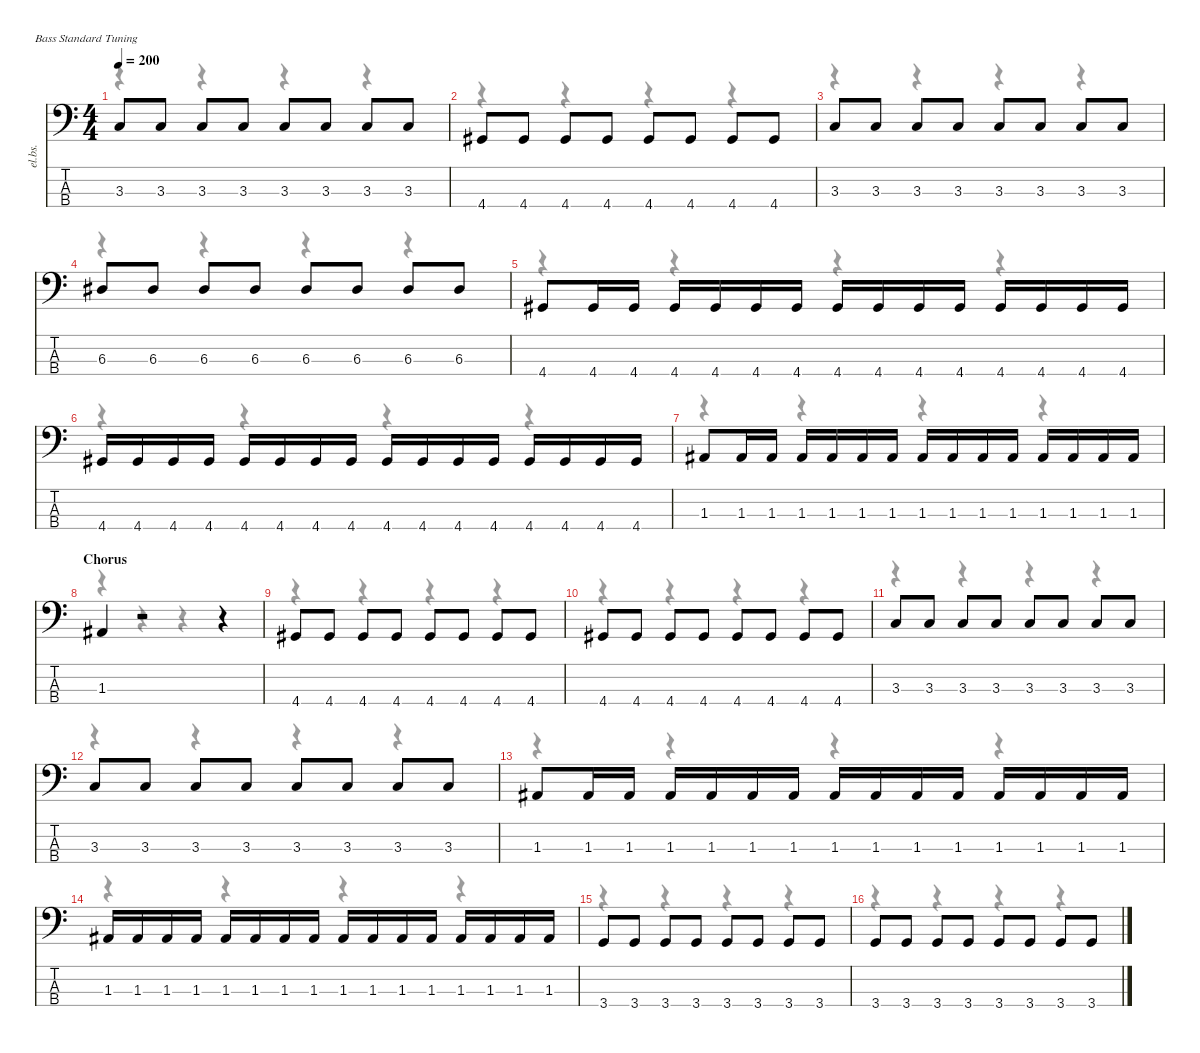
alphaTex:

\defaultSystemsLayout 4
\hideDynamics
\bracketExtendMode nobrackets
\otherSystemsTrackNameOrientation horizontal
\track ("Frï¿½dï¿½ric Leclercq (Bass)" "el.bs.") {instrument electricbassfinger}
\staff {score tabs}
\tuning (G2 D2 A1 E1)
\voice
\ts (4 4)
\tempo 200
\clef f4
\ks c
3.3.8{dy f} 3.3.8 3.3.8 3.3.8 3.3.8 3.3.8 3.3.8 3.3.8 |
4.4{acc #}.8 4.4{acc #}.8 4.4{acc #}.8 4.4{acc #}.8 4.4{acc #}.8 4.4{acc #}.8 4.4{acc #}.8 4.4{acc #}.8 |
3.3.8 3.3.8 3.3.8 3.3.8 3.3.8 3.3.8 3.3.8 3.3.8 |
6.3{acc #}.8 6.3{acc #}.8 6.3{acc #}.8 6.3{acc #}.8 6.3{acc #}.8 6.3{acc #}.8 6.3{acc #}.8 6.3{acc #}.8 |
4.4{acc #}.8 4.4{acc #}.16 4.4{acc #}.16 4.4{acc #}.16 4.4{acc #}.16 4.4{acc #}.16 4.4{acc #}.16 4.4{acc #}.16 4.4{acc #}.16 4.4{acc #}.16 4.4{acc #}.16 4.4{acc #}.16 4.4{acc #}.16 4.4{acc #}.16 4.4{acc #}.16 |
4.4{acc #}.16 4.4{acc #}.16 4.4{acc #}.16 4.4{acc #}.16 4.4{acc #}.16 4.4{acc #}.16 4.4{acc #}.16 4.4{acc #}.16 4.4{acc #}.16 4.4{acc #}.16 4.4{acc #}.16 4.4{acc #}.16 4.4{acc #}.16 4.4{acc #}.16 4.4{acc #}.16 4.4{acc #}.16 |
1.3{acc #}.8 1.3{acc #}.16 1.3{acc #}.16 1.3{acc #}.16 1.3{acc #}.16 1.3{acc #}.16 1.3{acc #}.16 1.3{acc #}.16 1.3{acc #}.16 1.3{acc #}.16 1.3{acc #}.16 1.3{acc #}.16 1.3{acc #}.16 1.3{acc #}.16 1.3{acc #}.16 |
\section ("" "Chorus")
1.3{acc #}.4 r.2 r.4 |
4.4{acc #}.8 4.4{acc #}.8 4.4{acc #}.8 4.4{acc #}.8 4.4{acc #}.8 4.4{acc #}.8 4.4{acc #}.8 4.4{acc #}.8 |
4.4{acc #}.8 4.4{acc #}.8 4.4{acc #}.8 4.4{acc #}.8 4.4{acc #}.8 4.4{acc #}.8 4.4{acc #}.8 4.4{acc #}.8 |
3.3.8 3.3.8 3.3.8 3.3.8 3.3.8 3.3.8 3.3.8 3.3.8 |
3.3.8 3.3.8 3.3.8 3.3.8 3.3.8 3.3.8 3.3.8 3.3.8 |
1.3{acc #}.8 1.3{acc #}.16 1.3{acc #}.16 1.3{acc #}.16 1.3{acc #}.16 1.3{acc #}.16 1.3{acc #}.16 1.3{acc #}.16 1.3{acc #}.16 1.3{acc #}.16 1.3{acc #}.16 1.3{acc #}.16 1.3{acc #}.16 1.3{acc #}.16 1.3{acc #}.16 |
1.3{acc #}.16 1.3{acc #}.16 1.3{acc #}.16 1.3{acc #}.16 1.3{acc #}.16 1.3{acc #}.16 1.3{acc #}.16 1.3{acc #}.16 1.3{acc #}.16 1.3{acc #}.16 1.3{acc #}.16 1.3{acc #}.16 1.3{acc #}.16 1.3{acc #}.16 1.3{acc #}.16 1.3{acc #}.16 |
3.4.8 3.4.8 3.4.8 3.4.8 3.4.8 3.4.8 3.4.8 3.4.8 |
3.4.8 3.4.8 3.4.8 3.4.8 3.4.8 3.4.8 3.4.8 3.4.8
\voice
\clef f4
\ottava regular
\simile none
\ks c
r.4{dy mf} r.4 r.4 r.4 |
r.4 r.4 r.4 r.4 |
r.4 r.4 r.4 r.4 |
r.4 r.4 r.4 r.4 |
r.4 r.4 r.4 r.4 |
r.4 r.4 r.4 r.4 |
r.4 r.4 r.4 r.4 |
r.4 r.4 r.4 r.4 |
r.4 r.4 r.4 r.4 |
r.4 r.4 r.4 r.4 |
r.4 r.4 r.4 r.4 |
r.4 r.4 r.4 r.4 |
r.4 r.4 r.4 r.4 |
r.4 r.4 r.4 r.4 |
r.4 r.4 r.4 r.4 |
r.4 r.4 r.4 r.4
